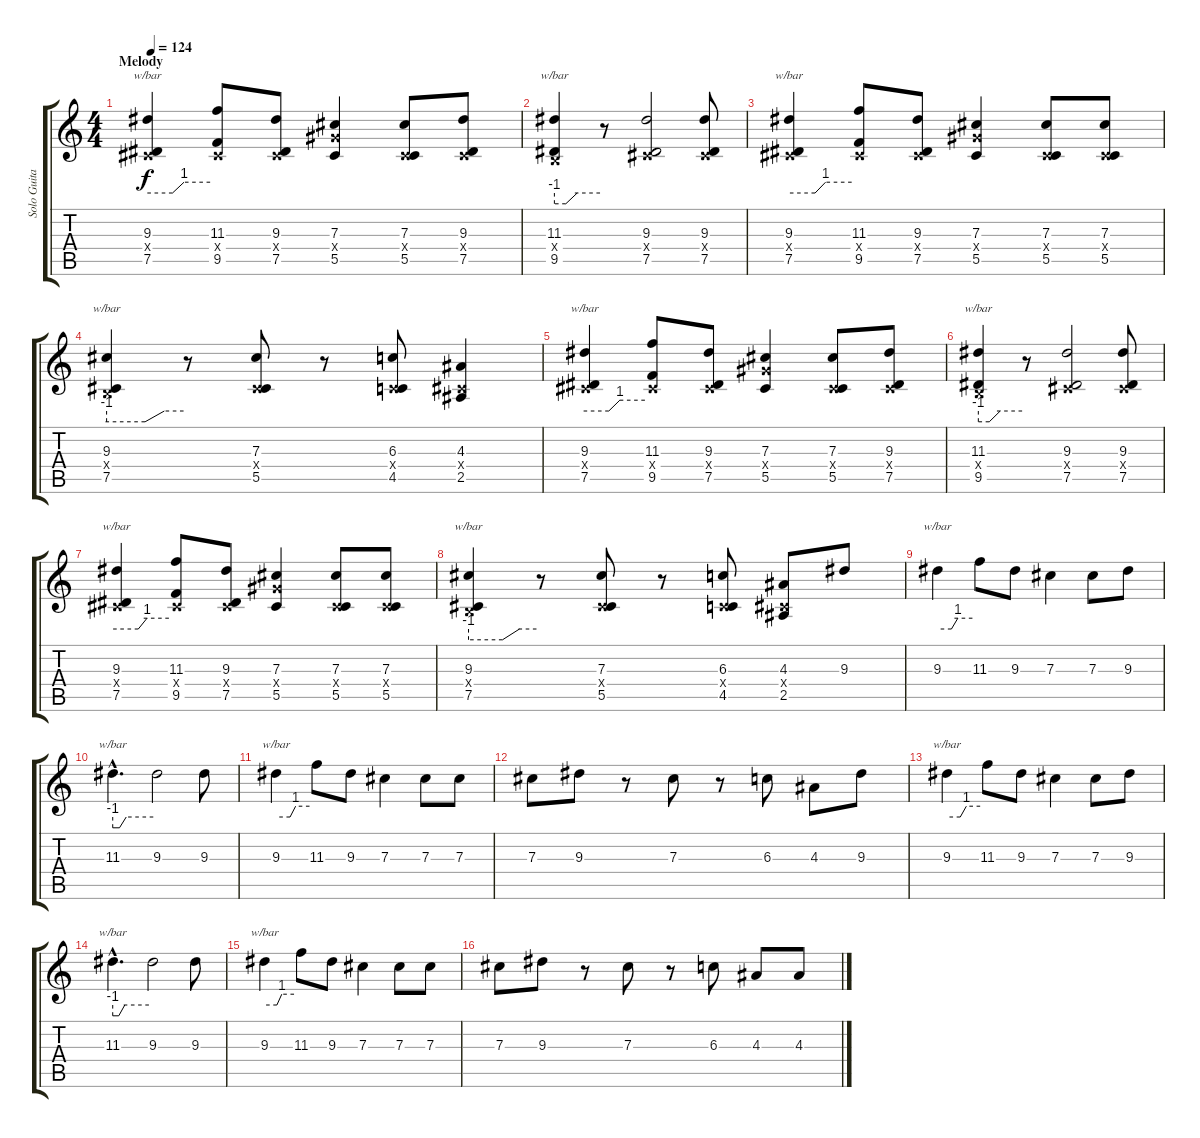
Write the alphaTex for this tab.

\track ("Solo Guitar" "Solo Guita") {instrument distortionguitar}
\staff {score tabs}
\tuning (Eb4 Bb3 Gb3 Db3 Ab2 Eb2) {hide}
\ts (4 4)
\section ("" "Melody")
\tempo 124
\clef g2
\ks c
(9.3 0.4{x} 7.5).4{tbe (custom default 0 0 24 0 35 4 60 4) dy f} (11.3 0.4{x} 9.5).8 (9.3 0.4{x} 7.5).8 (7.3 7.4{x} 5.5).4 (7.3 0.4{x} 5.5).8 (9.3 0.4{x} 7.5).8 |
(11.3 0.4{x} 9.5).4{tbe (custom default 0 -4 15 -4 30 0 60 0)} r.8 (9.3 0.4{x} 7.5).2 (9.3 0.4{x} 7.5).8 |
(9.3 0.4{x} 7.5).4{tbe (custom default 0 0 25 0 35 4 60 4)} (11.3 0.4{x} 9.5).8 (9.3 0.4{x} 7.5).8 (7.3 7.4{x} 5.5).4 (7.3 0.4{x} 5.5).8 (7.3 0.4{x} 5.5).8 |
(9.3 0.4{x} 7.5).4{tbe (custom default 0 -4 30 -4 45 0 60 0)} r.8 (7.3 0.4{x} 5.5).8 r.8 (6.3 0.4{x} 4.5).8 (4.3 0.4{x} 2.5).4 |
(9.3 0.4{x} 7.5).4{tbe (custom default 0 0 24 0 35 4 60 4)} (11.3 0.4{x} 9.5).8 (9.3 0.4{x} 7.5).8 (7.3 7.4{x} 5.5).4 (7.3 0.4{x} 5.5).8 (9.3 0.4{x} 7.5).8 |
(11.3 0.4{x} 9.5).4{tbe (custom default 0 -4 15 -4 30 0 60 0)} r.8 (9.3 0.4{x} 7.5).2 (9.3 0.4{x} 7.5).8 |
(9.3 0.4{x} 7.5).4{tbe (custom default 0 0 25 0 35 4 60 4)} (11.3 0.4{x} 9.5).8 (9.3 0.4{x} 7.5).8 (7.3 7.4{x} 5.5).4 (7.3 0.4{x} 5.5).8 (7.3 0.4{x} 5.5).8 |
(9.3 0.4{x} 7.5).4{tbe (custom default 0 -4 30 -4 45 0 60 0)} r.8 (7.3 0.4{x} 5.5).8 r.8 (6.3 0.4{x} 4.5).8 (4.3 0.4{x} 2.5).8 9.3.8 |
9.3.4{tbe (custom default 0 0 24 0 35 4 60 4)} 11.3.8 9.3.8 7.3.4 7.3.8 9.3.8 |
11.3{hac}.4{d tbe (custom default 0 -4 10 -4 20 0 60 0)} 9.3.2 9.3.8 |
9.3.4{tbe (custom default 0 0 25 0 35 4 60 4)} 11.3.8 9.3.8 7.3.4 7.3.8 7.3.8 |
7.3.8 9.3.8 r.8 7.3.8 r.8 6.3.8 4.3.8 9.3.8 |
9.3.4{tbe (custom default 0 0 24 0 35 4 60 4)} 11.3.8 9.3.8 7.3.4 7.3.8 9.3.8 |
11.3{hac}.4{d tbe (custom default 0 -4 10 -4 20 0 60 0)} 9.3.2 9.3.8 |
9.3.4{tbe (custom default 0 0 25 0 35 4 60 4)} 11.3.8 9.3.8 7.3.4 7.3.8 7.3.8 |
7.3.8 9.3.8 r.8 7.3.8 r.8 6.3.8 4.3.8 4.3.8
